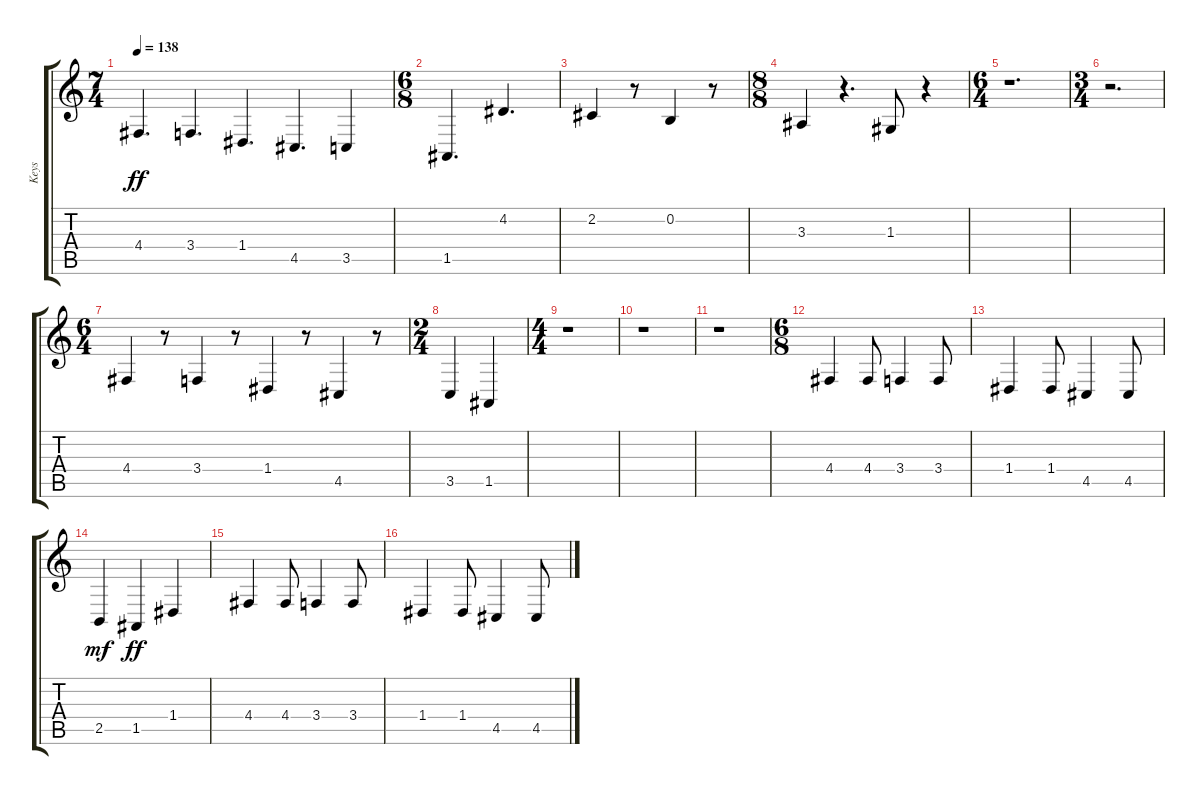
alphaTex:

\track ("Keys" "Keys") {instrument pad4choir}
\staff {score tabs}
\tuning (E4 B3 G3 D3 A2 E2) {hide}
\ts (7 4)
\tempo 138
\clef g2
\ks c
4.4.4{d dy ff} 3.4.4{d} 1.4.4{d} 4.5.4{d} 3.5.4 |
\ts (6 8)
1.5.4{d} 4.2.4{d} |
2.2.4 r.8 0.2.4 r.8 |
\ts (8 8)
3.3.4 r.4{d} 1.3.8 r.4 |
\ts (6 4)
r.1{d} |
\ts (3 4)
r.2{d} |
\ts (6 4)
4.4.4 r.8 3.4.4 r.8 1.4.4 r.8 4.5.4 r.8 |
\ts (2 4)
3.5.4 1.5.4 |
\ts (4 4)
r.1 |
r.1 |
r.1 |
\ts (6 8)
4.4.4 4.4.8 3.4.4 3.4.8 |
1.4.4 1.4.8 4.5.4 4.5.8 |
2.5.4{dy mf} 1.5.4{dy ff} 1.4.4 |
4.4.4 4.4.8 3.4.4 3.4.8 |
1.4.4 1.4.8 4.5.4 4.5.8
